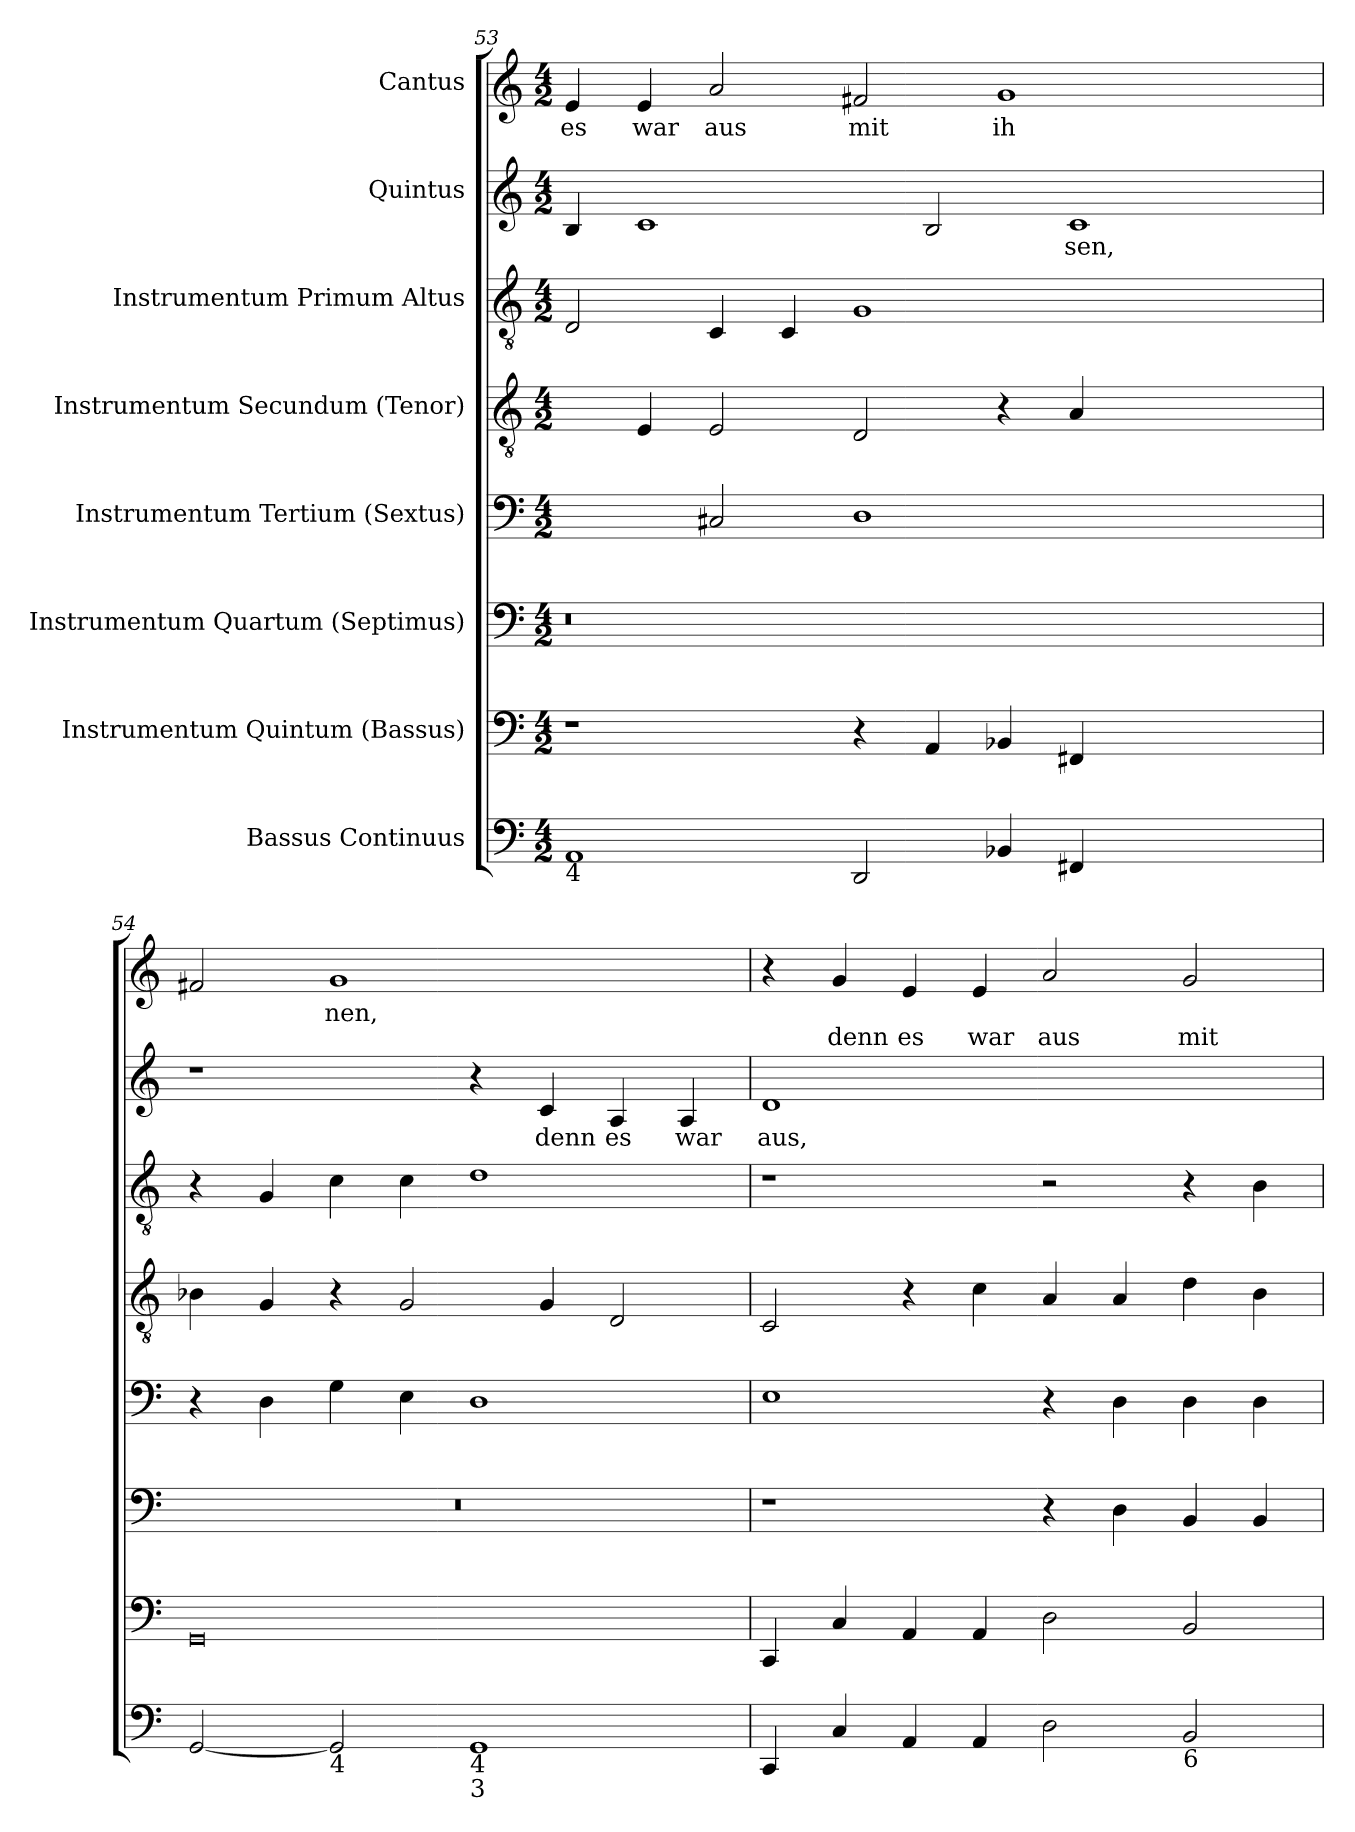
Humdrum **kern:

**kern	**kern	**kern	**kern	**kern	**kern	**kern	**text	**kern	**text	**text
*part8	*part7	*part6	*part5	*part4	*part3	*part2	*part2	*part1	*part1	*part1
*staff8	*staff7	*staff6	*staff5	*staff4	*staff3	*staff2	*staff2	*staff1	*staff1	*staff1
*I"Bassus Continuus	*I"Instrumentum Quintum (Bassus)	*I"Instrumentum Quartum (Septimus)	*I"Instrumentum Tertium (Sextus)	*I"Instrumentum Secundum (Tenor)	*I"Instrumentum Primum Altus	*I"Quintus	*	*I"Cantus	*	*
!!LO:LB:g=z
*clefF4	*clefF4	*clefF4	*clefF4	*clefGv2	*clefGv2	*clefG2	*	*clefG2	*	*
*k[]	*k[]	*k[]	*k[]	*k[]	*k[]	*k[]	*	*k[]	*	*
*C:	*C:	*C:	*C:	*C:	*C:	*C:	*	*C:	*	*
*M4/2	*M4/2	*M4/2	*M4/2	*M4/2	*M4/2	*M4/2	*	*M4/2	*	*
=53	=53	=53	=53	=53	=53	=53	=53	=53	=53	=53
!LO:TX:b:t=4	!	!	!	!	!	!	!	!	!	!
!	!	!	!	!	!	!	!	!	!LO:LY:b	!
1AA	1r	0r	2Dyy]	4Ayy]	2D	4B	.	4e	es	.
!	!	!	!	!	!	!	!	!	!LO:LY:b	!
.	.	.	.	4E	.	1c	.	4e	war	.
!	!	!	!	!	!	!	!	!	!LO:LY:b	!
.	.	.	2C#X	2E	4C	.	.	2a	aus	.
.	.	.	.	.	4C	.	.	.	.	.
!	!	!	!	!	!	!	!	!	!LO:LY:b	!
2DD	4r	.	1D	2D	1G	.	.	2f#X	mit	.
.	4AA	.	.	.	.	2B	.	.	.	.
!	!	!	!	!	!	!	!	!	!LO:LY:b	!
4BB-X	4BB-X	.	.	4r	.	.	.	1g	ih	.
!	!	!	!	!	!	!	!LO:LY:b	!	!	!
4FF#X	4FF#X	.	.	4A	.	1c	sen,	.	.	.
2.ryy	2.ryy	2.ryy	2.ryy	2.ryy	2.ryy	.	.	.	.	.
.	.	.	.	.	.	.	.	4ryy	.	.
=54	=54	=54	=54	=54	=54	=54	=54	=54	=54	=54
[2GG	0GG	0r	4r	4B-X	4r	1r	.	2f#X	.	.
.	.	.	4D	4G	4G	.	.	.	.	.
!LO:TX:b:t=4	!	!	!	!	!	!	!	!	!	!
!	!	!	!	!	!	!	!	!	!LO:LY:b	!
2GG]	.	.	4G	4r	4c	.	.	1g	nen,	.
.	.	.	4E	2G	4c	.	.	.	.	.
!LO:TX:b:t=4	!	!	!	!	!	!	!	!	!	!
!LO:TX:b:t=3	!	!	!	!	!	!	!	!	!	!
1GG	.	.	1D	.	1d	4r	.	.	.	.
!	!	!	!	!	!	!	!LO:LY:b	!	!	!
.	.	.	.	4G	.	4c	denn	.	.	.
!	!	!	!	!	!	!	!LO:LY:b	!	!	!
.	.	.	.	2D	.	4A	es	2ryy	.	.
!	!	!	!	!	!	!	!LO:LY:b	!	!	!
.	.	.	.	.	.	4A	war	.	.	.
!!LO:LB:g=z
=55	=55	=55	=55	=55	=55	=55	=55	=55	=55	=55
!	!	!	!	!	!	!	!LO:LY:b	!	!	!
4CC	4CC	1r	1E	2C	1r	1d	aus,	4r	.	.
!	!	!	!	!	!	!	!	!	!	!LO:LY:b
4C	4C	.	.	.	.	.	.	4g	.	denn
!	!	!	!	!	!	!	!	!	!	!LO:LY:b
4AA	4AA	.	.	4r	.	.	.	4e	.	es
!	!	!	!	!	!	!	!	!	!	!LO:LY:b
4AA	4AA	.	.	4c	.	.	.	4e	.	war
!	!	!	!	!	!	!	!	!	!	!LO:LY:b
2D	2D	4r	4r	4A	2r	1ryy	.	2a	.	aus
.	.	4D	4D	4A	.	.	.	.	.	.
!LO:TX:b:t=6	!	!	!	!	!	!	!	!	!	!
!	!	!	!	!	!	!	!	!	!	!LO:LY:b
2BB	2BB	4BB	4D	4d	4r	.	.	2g	.	mit
.	.	4BB	4D	4B	4B	.	.	.	.	.
=	=	=	=	=	=	=	=	=	=	=
*-	*-	*-	*-	*-	*-	*-	*-	*-	*-	*-
